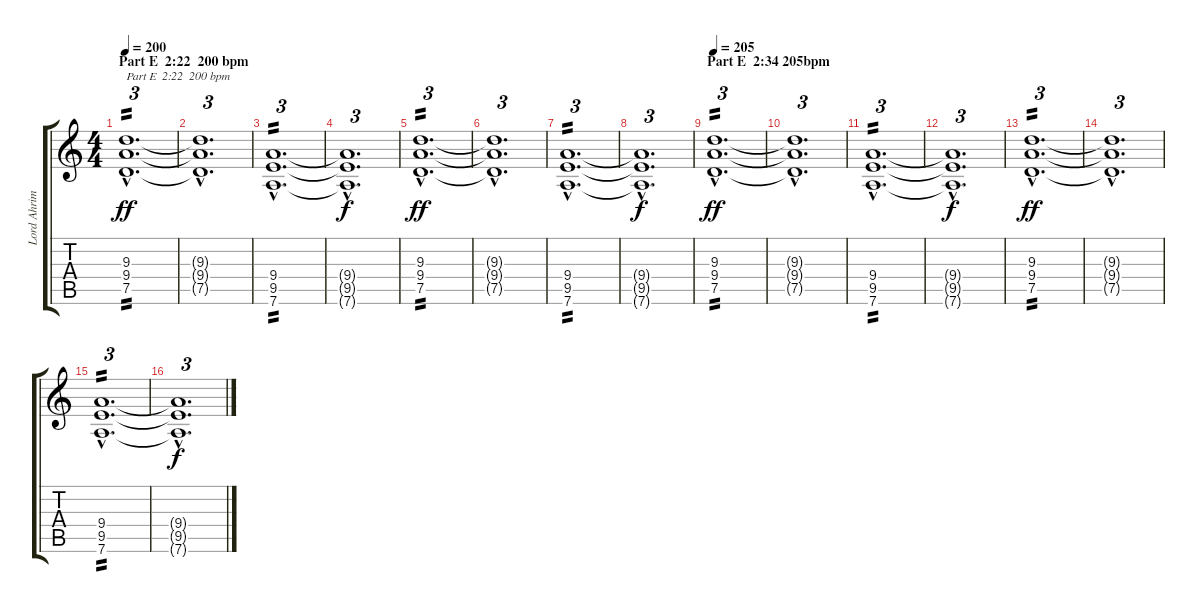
\track ("Lord Ahrimam" "Lord Ahrim") {instrument distortionguitar}
\staff {score tabs}
\tuning (D4 A3 F3 C3 G2 D2) {hide}
\ts (4 4)
\section ("" "Part E  2:22  200 bpm")
\tempo 200
\clef g2
\ks c
(9.3{hac} 9.4{hac} 7.5{hac}).1{d tu (3 2) txt "Part E  2:22  200 bpm" tp 2 dy ff volume 13 instrument distortionguitar} |
(9.3{hac t} 9.4{hac t} 7.5{hac t}).1{d tu (3 2)} |
(9.4{hac} 9.5{hac} 7.6{hac}).1{d tu (3 2) tp 2} |
(9.4{hac t} 9.5{hac t} 7.6{hac t}).1{d tu (3 2) dy f} |
(9.3{hac} 9.4{hac} 7.5{hac}).1{d tu (3 2) tp 2 dy ff} |
(9.3{hac t} 9.4{hac t} 7.5{hac t}).1{d tu (3 2)} |
(9.4{hac} 9.5{hac} 7.6{hac}).1{d tu (3 2) tp 2} |
(9.4{hac t} 9.5{hac t} 7.6{hac t}).1{d tu (3 2) dy f} |
\section ("" "Part E  2:34 205bpm")
\tempo 205
(9.3{hac} 9.4{hac} 7.5{hac}).1{d tu (3 2) tp 2 dy ff} |
(9.3{hac t} 9.4{hac t} 7.5{hac t}).1{d tu (3 2)} |
(9.4{hac} 9.5{hac} 7.6{hac}).1{d tu (3 2) tp 2} |
(9.4{hac t} 9.5{hac t} 7.6{hac t}).1{d tu (3 2) dy f} |
(9.3{hac} 9.4{hac} 7.5{hac}).1{d tu (3 2) tp 2 dy ff} |
(9.3{hac t} 9.4{hac t} 7.5{hac t}).1{d tu (3 2)} |
(9.4{hac} 9.5{hac} 7.6{hac}).1{d tu (3 2) tp 2} |
(9.4{hac t} 9.5{hac t} 7.6{hac t}).1{d tu (3 2) dy f}
